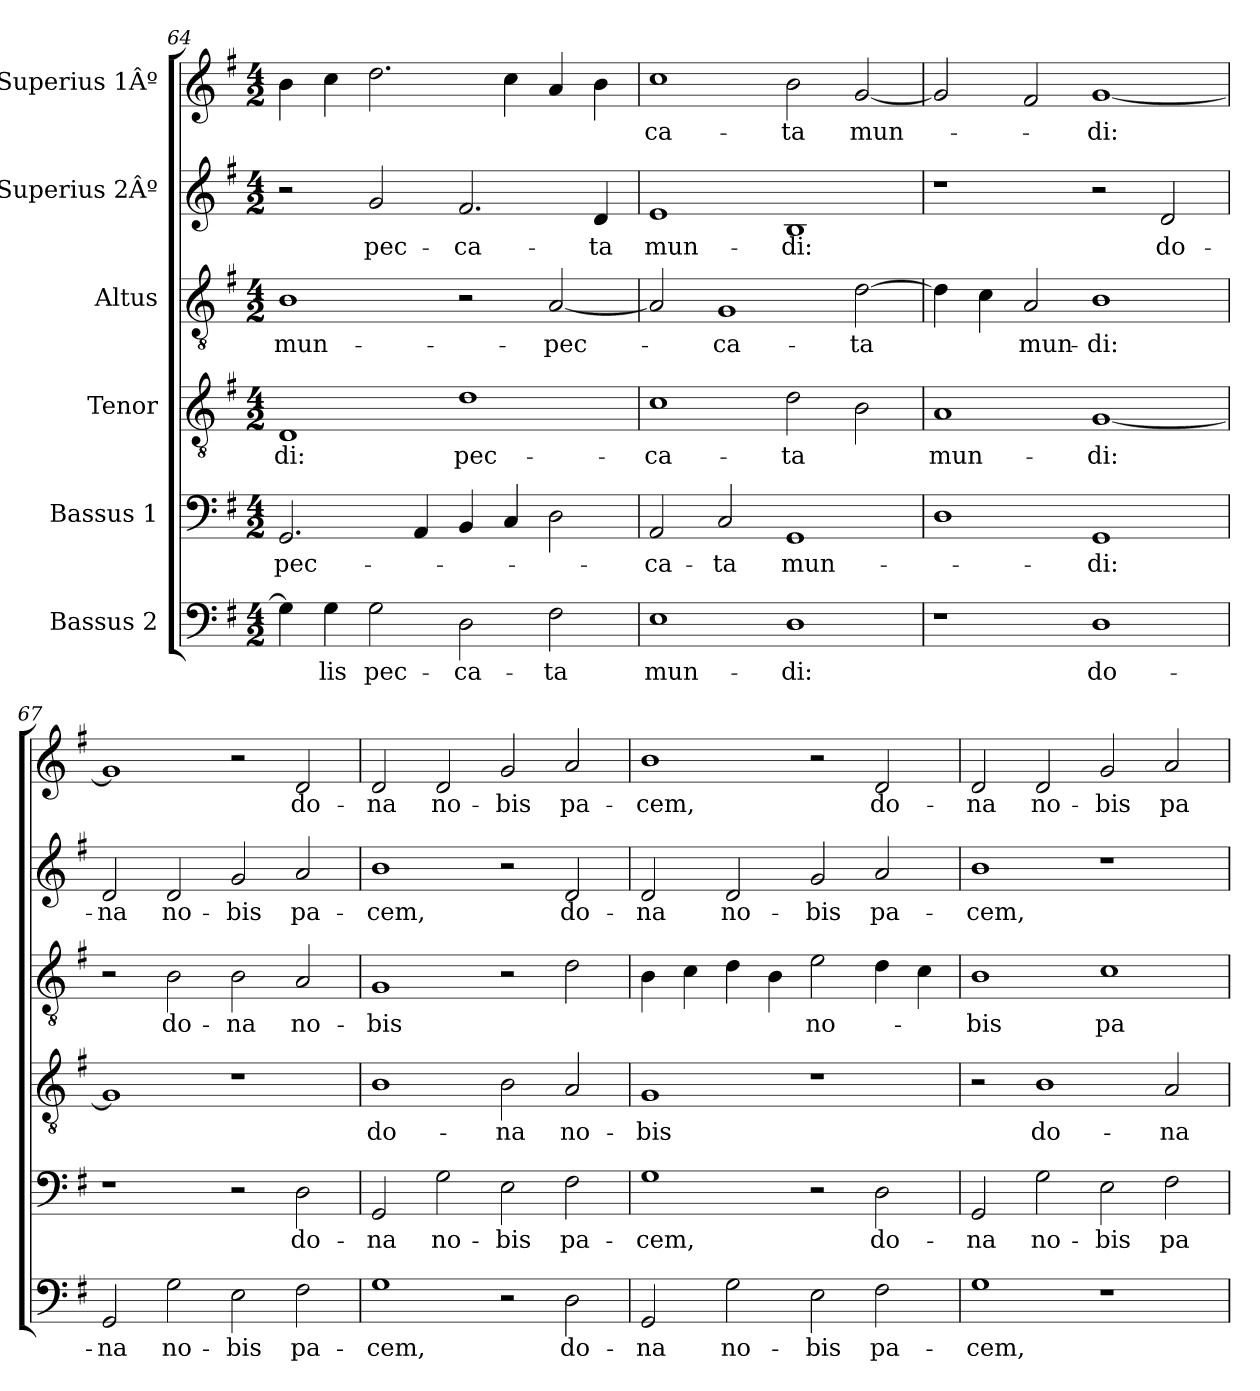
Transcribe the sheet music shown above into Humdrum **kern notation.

**kern	**text	**kern	**text	**kern	**text	**kern	**text	**kern	**text	**kern	**text
*part6	*part6	*part5	*part5	*part4	*part4	*part3	*part3	*part2	*part2	*part1	*part1
*staff6	*staff6	*staff5	*staff5	*staff4	*staff4	*staff3	*staff3	*staff2	*staff2	*staff1	*staff1
*I"Bassus 2	*	*I"Bassus 1	*	*I"Tenor	*	*I"Altus	*	*I"Superius 2Âº	*	*I"Superius 1Âº	*
*clefF4	*	*clefF4	*	*clefGv2	*	*clefGv2	*	*clefG2	*	*clefG2	*
*k[f#]	*	*k[f#]	*	*k[f#]	*	*k[f#]	*	*k[f#]	*	*k[f#]	*
*M4/2	*	*M4/2	*	*M4/2	*	*M4/2	*	*M4/2	*	*M4/2	*
=64	=64	=64	=64	=64	=64	=64	=64	=64	=64	=64	=64
4G\]	.	2.GG/	pec-	1D/	-di:	1B\	mun-	2r	.	4b\	.
4G\	-lis	.	.	.	.	.	.	.	.	4cc\	.
2G\	pec-	.	.	.	.	.	.	2g/	pec-	2.dd\	.
.	.	4AA/	.	.	.	.	.	.	.	.	.
2D\	-ca-	4BB/	.	1d\	pec-	2r	.	2.f#/	-ca-	.	.
.	.	4C/	.	.	.	.	.	.	.	4cc\	.
2F#\	-ta	2D\	.	.	.	[2A/	-pec-	.	.	4a/	.
.	.	.	.	.	.	.	.	4d/	-ta	4b\	.
=65	=65	=65	=65	=65	=65	=65	=65	=65	=65	=65	=65
1E\	mun-	2AA/	-ca-	1c\	-ca-	2A/]	.	1e/	mun-	1cc\	-ca-
.	.	2C/	-ta	.	.	1G/	-ca-	.	.	.	.
1D\	-di:	1GG/	mun-	2d\	-ta	.	.	1B/	-di:	2b\	-ta
.	.	.	.	2B\	.	[2d\	-ta	.	.	[2g/	mun-
=66	=66	=66	=66	=66	=66	=66	=66	=66	=66	=66	=66
1r	.	1D\	.	1A/	mun-	4d\]	.	1r	.	2g/]	.
.	.	.	.	.	.	4c\	.	.	.	.	.
.	.	.	.	.	.	2A/	mun-	.	.	2f#/	.
1D\	do-	1GG/	-di:	[1G/	-di:	1B\	-di:	2r	.	[1g/	-di:
.	.	.	.	.	.	.	.	2d/	do-	.	.
=67	=67	=67	=67	=67	=67	=67	=67	=67	=67	=67	=67
2GG/	-na	1r	.	1G/]	.	2r	.	2d/	-na	1g/]	.
2G\	no-	.	.	.	.	2B\	do-	2d/	no-	.	.
2E\	-bis	2r	.	1r	.	2B\	-na	2g/	-bis	2r	.
2F#\	pa-	2D\	do-	.	.	2A/	no-	2a/	pa-	2d/	do-
=68	=68	=68	=68	=68	=68	=68	=68	=68	=68	=68	=68
1G\	-cem,	2GG/	-na	1B\	do-	1G/	-bis	1b\	-cem,	2d/	-na
.	.	2G\	no-	.	.	.	.	.	.	2d/	no-
2r	.	2E\	-bis	2B\	-na	2r	.	2r	.	2g/	-bis
2D\	do-	2F#\	pa-	2A/	no-	2d\	.	2d/	do-	2a/	pa-
=69	=69	=69	=69	=69	=69	=69	=69	=69	=69	=69	=69
2GG/	-na	1G\	-cem,	1G/	-bis	4B\	.	2d/	-na	1b\	-cem,
.	.	.	.	.	.	4c\	.	.	.	.	.
2G\	no-	.	.	.	.	4d\	.	2d/	no-	.	.
.	.	.	.	.	.	4B\	.	.	.	.	.
2E\	-bis	2r	.	1r	.	2e\	no-	2g/	-bis	2r	.
2F#\	pa-	2D\	do-	.	.	4d\	.	2a/	pa-	2d/	do-
.	.	.	.	.	.	4c\	.	.	.	.	.
=70	=70	=70	=70	=70	=70	=70	=70	=70	=70	=70	=70
1G\	-cem,	2GG/	-na	2r	.	1B\	-bis	1b\	-cem,	2d/	-na
.	.	2G\	no-	1B\	do-	.	.	.	.	2d/	no-
1r	.	2E\	-bis	.	.	1c\	pa-	1r	.	2g/	-bis
.	.	2F#\	pa-	2A/	-na	.	.	.	.	2a/	pa-
=	=	=	=	=	=	=	=	=	=	=	=
*-	*-	*-	*-	*-	*-	*-	*-	*-	*-	*-	*-
